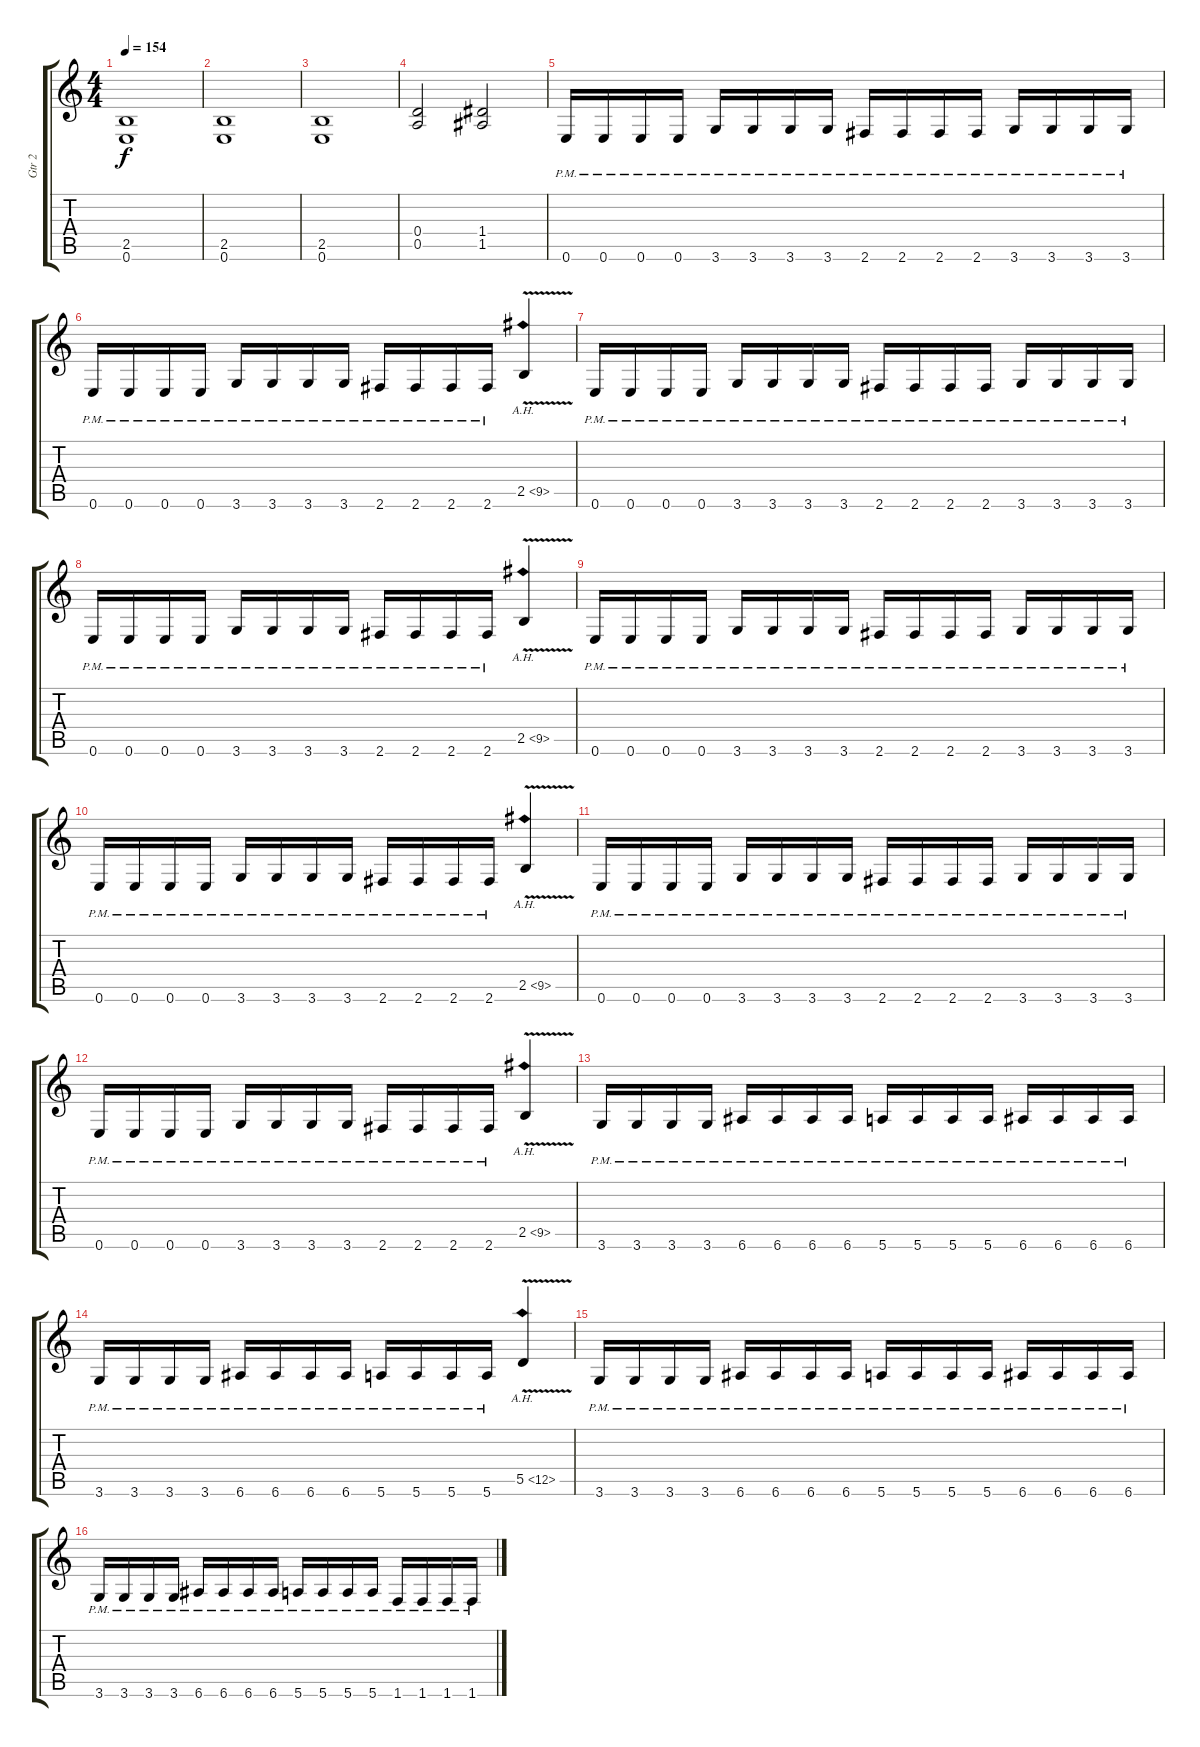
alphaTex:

\track ("Gtr 2" "Gtr 2") {instrument distortionguitar}
\staff {score tabs}
\tuning (E4 B3 G3 D3 A2 E2) {hide}
\ts (4 4)
\tempo 154
\clef g2
\ks c
(2.5 0.6).1{dy f instrument distortionguitar} |
(2.5 0.6).1 |
(2.5 0.6).1 |
(0.4 0.5).2 (1.4 1.5).2 |
0.6{pm}.16 0.6{pm}.16 0.6{pm}.16 0.6{pm}.16 3.6{pm}.16 3.6{pm}.16 3.6{pm}.16 3.6{pm}.16 2.6{pm}.16 2.6{pm}.16 2.6{pm}.16 2.6{pm}.16 3.6{pm}.16 3.6{pm}.16 3.6{pm}.16 3.6{pm}.16 |
0.6{pm}.16 0.6{pm}.16 0.6{pm}.16 0.6{pm}.16 3.6{pm}.16 3.6{pm}.16 3.6{pm}.16 3.6{pm}.16 2.6{pm}.16 2.6{pm}.16 2.6{pm}.16 2.6{pm}.16 2.5{ah 7 v}.4 |
0.6{pm}.16 0.6{pm}.16 0.6{pm}.16 0.6{pm}.16 3.6{pm}.16 3.6{pm}.16 3.6{pm}.16 3.6{pm}.16 2.6{pm}.16 2.6{pm}.16 2.6{pm}.16 2.6{pm}.16 3.6{pm}.16 3.6{pm}.16 3.6{pm}.16 3.6{pm}.16 |
0.6{pm}.16 0.6{pm}.16 0.6{pm}.16 0.6{pm}.16 3.6{pm}.16 3.6{pm}.16 3.6{pm}.16 3.6{pm}.16 2.6{pm}.16 2.6{pm}.16 2.6{pm}.16 2.6{pm}.16 2.5{ah 7 v}.4 |
0.6{pm}.16 0.6{pm}.16 0.6{pm}.16 0.6{pm}.16 3.6{pm}.16 3.6{pm}.16 3.6{pm}.16 3.6{pm}.16 2.6{pm}.16 2.6{pm}.16 2.6{pm}.16 2.6{pm}.16 3.6{pm}.16 3.6{pm}.16 3.6{pm}.16 3.6{pm}.16 |
0.6{pm}.16 0.6{pm}.16 0.6{pm}.16 0.6{pm}.16 3.6{pm}.16 3.6{pm}.16 3.6{pm}.16 3.6{pm}.16 2.6{pm}.16 2.6{pm}.16 2.6{pm}.16 2.6{pm}.16 2.5{ah 7 v}.4 |
0.6{pm}.16 0.6{pm}.16 0.6{pm}.16 0.6{pm}.16 3.6{pm}.16 3.6{pm}.16 3.6{pm}.16 3.6{pm}.16 2.6{pm}.16 2.6{pm}.16 2.6{pm}.16 2.6{pm}.16 3.6{pm}.16 3.6{pm}.16 3.6{pm}.16 3.6{pm}.16 |
0.6{pm}.16 0.6{pm}.16 0.6{pm}.16 0.6{pm}.16 3.6{pm}.16 3.6{pm}.16 3.6{pm}.16 3.6{pm}.16 2.6{pm}.16 2.6{pm}.16 2.6{pm}.16 2.6{pm}.16 2.5{ah 7 v}.4 |
3.6{pm}.16 3.6{pm}.16 3.6{pm}.16 3.6{pm}.16 6.6{pm}.16 6.6{pm}.16 6.6{pm}.16 6.6{pm}.16 5.6{pm}.16 5.6{pm}.16 5.6{pm}.16 5.6{pm}.16 6.6{pm}.16 6.6{pm}.16 6.6{pm}.16 6.6{pm}.16 |
3.6{pm}.16 3.6{pm}.16 3.6{pm}.16 3.6{pm}.16 6.6{pm}.16 6.6{pm}.16 6.6{pm}.16 6.6{pm}.16 5.6{pm}.16 5.6{pm}.16 5.6{pm}.16 5.6{pm}.16 5.5{ah 7 v}.4 |
3.6{pm}.16 3.6{pm}.16 3.6{pm}.16 3.6{pm}.16 6.6{pm}.16 6.6{pm}.16 6.6{pm}.16 6.6{pm}.16 5.6{pm}.16 5.6{pm}.16 5.6{pm}.16 5.6{pm}.16 6.6{pm}.16 6.6{pm}.16 6.6{pm}.16 6.6{pm}.16 |
3.6{pm}.16 3.6{pm}.16 3.6{pm}.16 3.6{pm}.16 6.6{pm}.16 6.6{pm}.16 6.6{pm}.16 6.6{pm}.16 5.6{pm}.16 5.6{pm}.16 5.6{pm}.16 5.6{pm}.16 1.6{pm}.16 1.6{pm}.16 1.6{pm}.16 1.6{pm}.16
